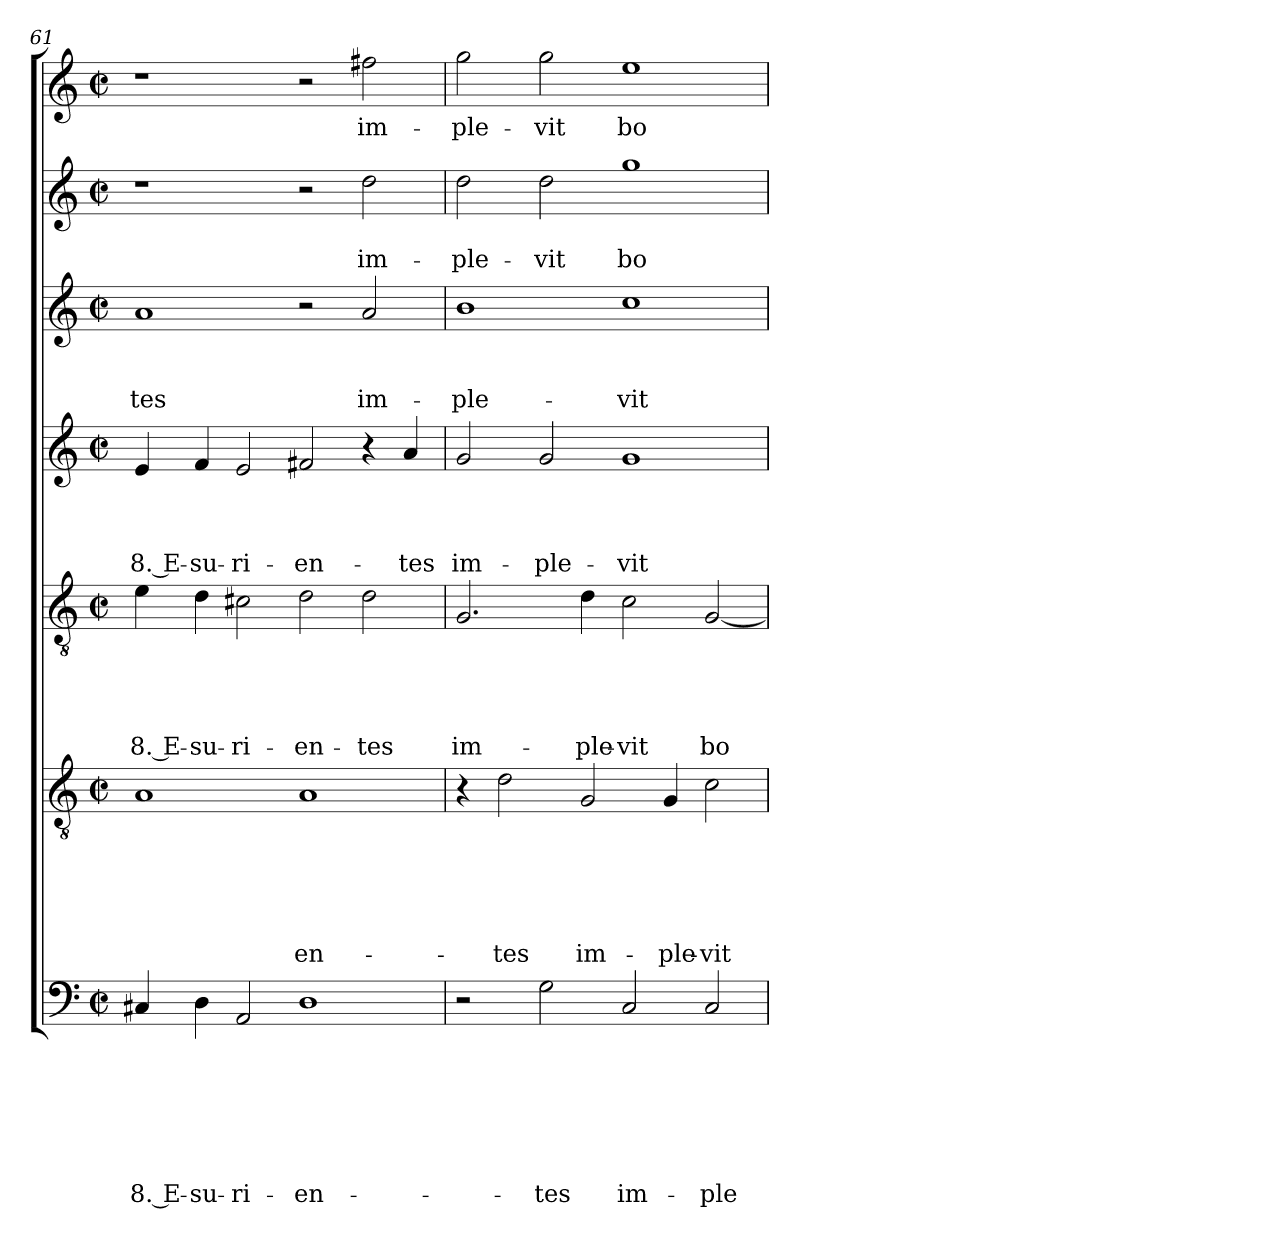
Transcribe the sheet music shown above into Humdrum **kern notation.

**kern	**text	**text	**text	**text	**text	**text	**text	**kern	**text	**text	**text	**text	**text	**text	**kern	**text	**text	**text	**text	**text	**kern	**text	**text	**text	**text	**kern	**text	**text	**text	**kern	**text	**text	**kern	**text
*part7	*part7	*part7	*part7	*part7	*part7	*part7	*part7	*part6	*part6	*part6	*part6	*part6	*part6	*part6	*part5	*part5	*part5	*part5	*part5	*part5	*part4	*part4	*part4	*part4	*part4	*part3	*part3	*part3	*part3	*part2	*part2	*part2	*part1	*part1
*staff7	*staff7	*staff7	*staff7	*staff7	*staff7	*staff7	*staff7	*staff6	*staff6	*staff6	*staff6	*staff6	*staff6	*staff6	*staff5	*staff5	*staff5	*staff5	*staff5	*staff5	*staff4	*staff4	*staff4	*staff4	*staff4	*staff3	*staff3	*staff3	*staff3	*staff2	*staff2	*staff2	*staff1	*staff1
*clefF4	*	*	*	*	*	*	*	*clefGv2	*	*	*	*	*	*	*clefGv2	*	*	*	*	*	*clefG2	*	*	*	*	*clefG2	*	*	*	*clefG2	*	*	*clefG2	*
*k[]	*	*	*	*	*	*	*	*k[]	*	*	*	*	*	*	*k[]	*	*	*	*	*	*k[]	*	*	*	*	*k[]	*	*	*	*k[]	*	*	*k[]	*
*C:	*	*	*	*	*	*	*	*C:	*	*	*	*	*	*	*C:	*	*	*	*	*	*C:	*	*	*	*	*C:	*	*	*	*C:	*	*	*C:	*
*M2/2	*	*	*	*	*	*	*	*M2/2	*	*	*	*	*	*	*M2/2	*	*	*	*	*	*M2/2	*	*	*	*	*M2/2	*	*	*	*M2/2	*	*	*M2/2	*
*met(c|)	*	*	*	*	*	*	*	*met(c|)	*	*	*	*	*	*	*met(c|)	*	*	*	*	*	*met(c|)	*	*	*	*	*met(c|)	*	*	*	*met(c|)	*	*	*met(c|)	*
=61	=61	=61	=61	=61	=61	=61	=61	=61	=61	=61	=61	=61	=61	=61	=61	=61	=61	=61	=61	=61	=61	=61	=61	=61	=61	=61	=61	=61	=61	=61	=61	=61	=61	=61
!	!	!	!	!	!	!	!LO:LY:b	!	!	!	!	!	!	!	!	!	!	!	!	!LO:LY:b	!	!	!	!	!LO:LY:b	!	!	!	!LO:LY:b	!	!	!	!	!
4C#X/	.	.	.	.	.	.	8. E-	1A	.	.	.	.	.	.	4e\	.	.	.	.	8. E-	4e/	.	.	.	8. E-	1a	.	.	-tes	1r	.	.	1r	.
!	!	!	!	!	!	!	!LO:LY:b	!	!	!	!	!	!	!	!	!	!	!	!	!LO:LY:b	!	!	!	!	!LO:LY:b	!	!	!	!	!	!	!	!	!
4D\	.	.	.	.	.	.	-su-	.	.	.	.	.	.	.	4d\	.	.	.	.	-su-	4f/	.	.	.	-su-	.	.	.	.	.	.	.	.	.
!	!	!	!	!	!	!	!LO:LY:b:rj	!	!	!	!	!	!	!	!	!	!	!	!	!LO:LY:b:rj	!	!	!	!	!LO:LY:b:rj	!	!	!	!	!	!	!	!	!
2AA/	.	.	.	.	.	.	-ri-	.	.	.	.	.	.	.	2c#X\	.	.	.	.	-ri-	2e/	.	.	.	-ri-	.	.	.	.	.	.	.	.	.
!	!	!	!	!	!	!	!LO:LY:b	!	!	!	!	!	!	!LO:LY:b	!	!	!	!	!	!LO:LY:b	!	!	!	!	!LO:LY:b	!	!	!	!	!	!	!	!	!
1D	.	.	.	.	.	.	-en-	1A	.	.	.	.	.	-en-	2d\	.	.	.	.	-en-	2f#X/	.	.	.	-en-	2r	.	.	.	2r	.	.	2r	.
!	!	!	!	!	!	!	!	!	!	!	!	!	!	!	!	!	!	!	!	!LO:LY:b	!	!	!	!	!	!	!	!	!LO:LY:b	!	!	!LO:LY:b	!	!LO:LY:b
.	.	.	.	.	.	.	.	.	.	.	.	.	.	.	2d\	.	.	.	.	-tes	4r	.	.	.	.	2a/	.	.	im-	2dd\	.	im-	2ff#X\	im-
!	!	!	!	!	!	!	!	!	!	!	!	!	!	!	!	!	!	!	!	!	!	!	!	!	!LO:LY:b	!	!	!	!	!	!	!	!	!
.	.	.	.	.	.	.	.	.	.	.	.	.	.	.	.	.	.	.	.	.	4a/	.	.	.	-tes	.	.	.	.	.	.	.	.	.
=62	=62	=62	=62	=62	=62	=62	=62	=62	=62	=62	=62	=62	=62	=62	=62	=62	=62	=62	=62	=62	=62	=62	=62	=62	=62	=62	=62	=62	=62	=62	=62	=62	=62	=62
!	!	!	!	!	!	!	!	!	!	!	!	!	!	!	!	!	!	!	!	!LO:LY:b	!	!	!	!	!LO:LY:b	!	!	!	!LO:LY:b	!	!	!LO:LY:b	!	!LO:LY:b
2r	.	.	.	.	.	.	.	4r	.	.	.	.	.	.	2.G/	.	.	.	.	im-	2g/	.	.	.	im-	1b	.	.	-ple-	2dd\	.	-ple-	2gg\	-ple-
!	!	!	!	!	!	!	!	!	!	!	!	!	!	!LO:LY:b	!	!	!	!	!	!	!	!	!	!	!	!	!	!	!	!	!	!	!	!
.	.	.	.	.	.	.	.	2d\	.	.	.	.	.	-tes	.	.	.	.	.	.	.	.	.	.	.	.	.	.	.	.	.	.	.	.
!	!	!	!	!	!	!	!LO:LY:b	!	!	!	!	!	!	!	!	!	!	!	!	!	!	!	!	!	!LO:LY:b	!	!	!	!	!	!	!LO:LY:b	!	!LO:LY:b
2G\	.	.	.	.	.	.	-tes	.	.	.	.	.	.	.	.	.	.	.	.	.	2g/	.	.	.	-ple-	.	.	.	.	2dd\	.	-vit	2gg\	-vit
!	!	!	!	!	!	!	!	!	!	!	!	!	!	!LO:LY:b	!	!	!	!	!	!LO:LY:b	!	!	!	!	!	!	!	!	!	!	!	!	!	!
.	.	.	.	.	.	.	.	2G/	.	.	.	.	.	im-	4d\	.	.	.	.	-ple-	.	.	.	.	.	.	.	.	.	.	.	.	.	.
!	!	!	!	!	!	!	!LO:LY:b	!	!	!	!	!	!	!	!	!	!	!	!	!LO:LY:b	!	!	!	!	!LO:LY:b	!	!	!	!LO:LY:b	!	!	!LO:LY:b	!	!LO:LY:b
2C/	.	.	.	.	.	.	im-	.	.	.	.	.	.	.	2c\	.	.	.	.	-vit	1g	.	.	.	-vit	1cc	.	.	-vit	1gg	.	bo-	1ee	bo-
!	!	!	!	!	!	!	!	!	!	!	!	!	!	!LO:LY:b	!	!	!	!	!	!	!	!	!	!	!	!	!	!	!	!	!	!	!	!
.	.	.	.	.	.	.	.	4G/	.	.	.	.	.	-ple-	.	.	.	.	.	.	.	.	.	.	.	.	.	.	.	.	.	.	.	.
!	!	!	!	!	!	!	!LO:LY:b	!	!	!	!	!	!	!LO:LY:b	!	!	!	!	!	!LO:LY:b	!	!	!	!	!	!	!	!	!	!	!	!	!	!
2C/	.	.	.	.	.	.	-ple-	2c\	.	.	.	.	.	-vit	[<2G/	.	.	.	.	bo-	.	.	.	.	.	.	.	.	.	.	.	.	.	.
=	=	=	=	=	=	=	=	=	=	=	=	=	=	=	=	=	=	=	=	=	=	=	=	=	=	=	=	=	=	=	=	=	=	=
*-	*-	*-	*-	*-	*-	*-	*-	*-	*-	*-	*-	*-	*-	*-	*-	*-	*-	*-	*-	*-	*-	*-	*-	*-	*-	*-	*-	*-	*-	*-	*-	*-	*-	*-
